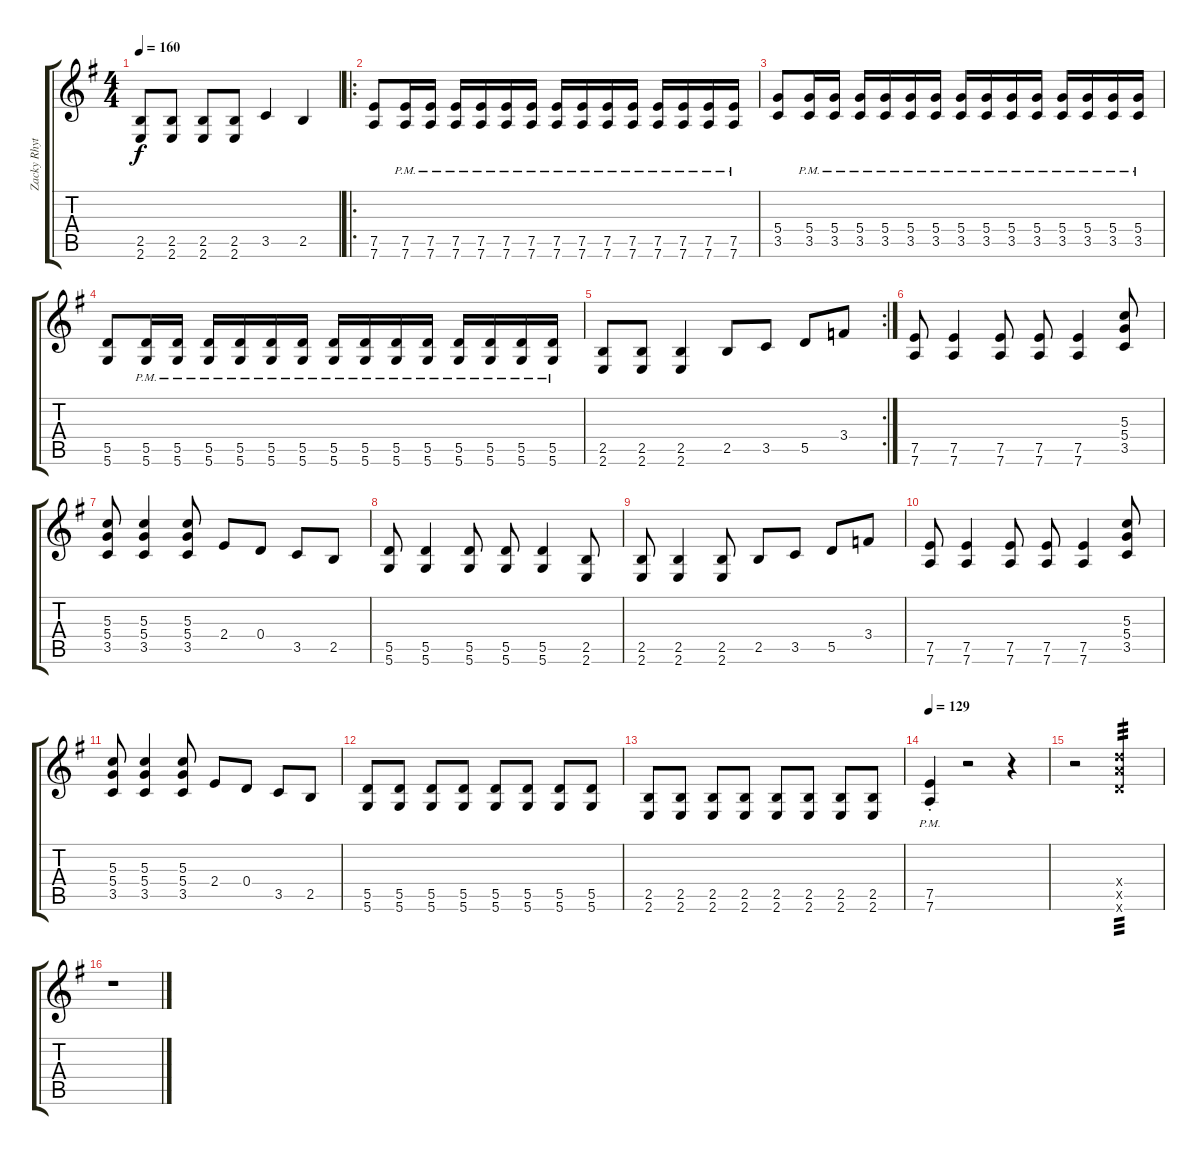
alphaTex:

\track ("Zacky Rhythm" "Zacky Rhyt") {instrument distortionguitar}
\staff {score tabs}
\tuning (E4 B3 G3 D3 A2 D2) {hide}
\ts (4 4)
\tempo 160
\clef g2
\ks g
(2.5 2.6).8{dy f} (2.5 2.6).8 (2.5 2.6).8 (2.5 2.6).8 3.5.4 2.5.4 |
\ro
(7.5 7.6).8 (7.5{pm} 7.6{pm}).16 (7.5{pm} 7.6{pm}).16 (7.5{pm} 7.6{pm}).16 (7.5{pm} 7.6{pm}).16 (7.5{pm} 7.6{pm}).16 (7.5{pm} 7.6{pm}).16 (7.5{pm} 7.6{pm}).16 (7.5{pm} 7.6{pm}).16 (7.5{pm} 7.6{pm}).16 (7.5{pm} 7.6{pm}).16 (7.5{pm} 7.6{pm}).16 (7.5{pm} 7.6{pm}).16 (7.5{pm} 7.6{pm}).16 (7.5{pm} 7.6{pm}).16 |
(5.4 3.5).8 (5.4{pm} 3.5{pm}).16 (5.4{pm} 3.5{pm}).16 (5.4{pm} 3.5{pm}).16 (5.4{pm} 3.5{pm}).16 (5.4{pm} 3.5{pm}).16 (5.4{pm} 3.5{pm}).16 (5.4{pm} 3.5{pm}).16 (5.4{pm} 3.5{pm}).16 (5.4{pm} 3.5{pm}).16 (5.4{pm} 3.5{pm}).16 (5.4{pm} 3.5{pm}).16 (5.4{pm} 3.5{pm}).16 (5.4{pm} 3.5{pm}).16 (5.4{pm} 3.5{pm}).16 |
(5.5 5.6).8 (5.5{pm} 5.6{pm}).16 (5.5{pm} 5.6{pm}).16 (5.5{pm} 5.6{pm}).16 (5.5{pm} 5.6{pm}).16 (5.5{pm} 5.6{pm}).16 (5.5{pm} 5.6{pm}).16 (5.5{pm} 5.6{pm}).16 (5.5{pm} 5.6{pm}).16 (5.5{pm} 5.6{pm}).16 (5.5{pm} 5.6{pm}).16 (5.5{pm} 5.6{pm}).16 (5.5{pm} 5.6{pm}).16 (5.5{pm} 5.6{pm}).16 (5.5{pm} 5.6{pm}).16 |
\rc 2
(2.5 2.6).8 (2.5 2.6).8 (2.5 2.6).4 2.5.8 3.5.8 5.5.8 3.4.8 |
(7.5 7.6).8 (7.5 7.6).4 (7.5 7.6).8 (7.5 7.6).8 (7.5 7.6).4 (5.3 5.4 3.5).8 |
(5.3 5.4 3.5).8 (5.3 5.4 3.5).4 (5.3 5.4 3.5).8 2.4.8 0.4.8 3.5.8 2.5.8 |
(5.5 5.6).8 (5.5 5.6).4 (5.5 5.6).8 (5.5 5.6).8 (5.5 5.6).4 (2.5 2.6).8 |
(2.5 2.6).8 (2.5 2.6).4 (2.5 2.6).8 2.5.8 3.5.8 5.5.8 3.4.8 |
(7.5 7.6).8 (7.5 7.6).4 (7.5 7.6).8 (7.5 7.6).8 (7.5 7.6).4 (5.3 5.4 3.5).8 |
(5.3 5.4 3.5).8 (5.3 5.4 3.5).4 (5.3 5.4 3.5).8 2.4.8 0.4.8 3.5.8 2.5.8 |
(5.5 5.6).8 (5.5 5.6).8 (5.5 5.6).8 (5.5 5.6).8 (5.5 5.6).8 (5.5 5.6).8 (5.5 5.6).8 (5.5 5.6).8 |
(2.5 2.6).8 (2.5 2.6).8 (2.5 2.6).8 (2.5 2.6).8 (2.5 2.6).8 (2.5 2.6).8 (2.5 2.6).8 (2.5 2.6).8 |
\tempo 129
(7.5{pm st} 7.6{pm st}).4 r.2 r.4 |
r.2 (0.4{x} 0.5{x} 0.6{x}).2{ot 8vb tp 3} |
r.1
